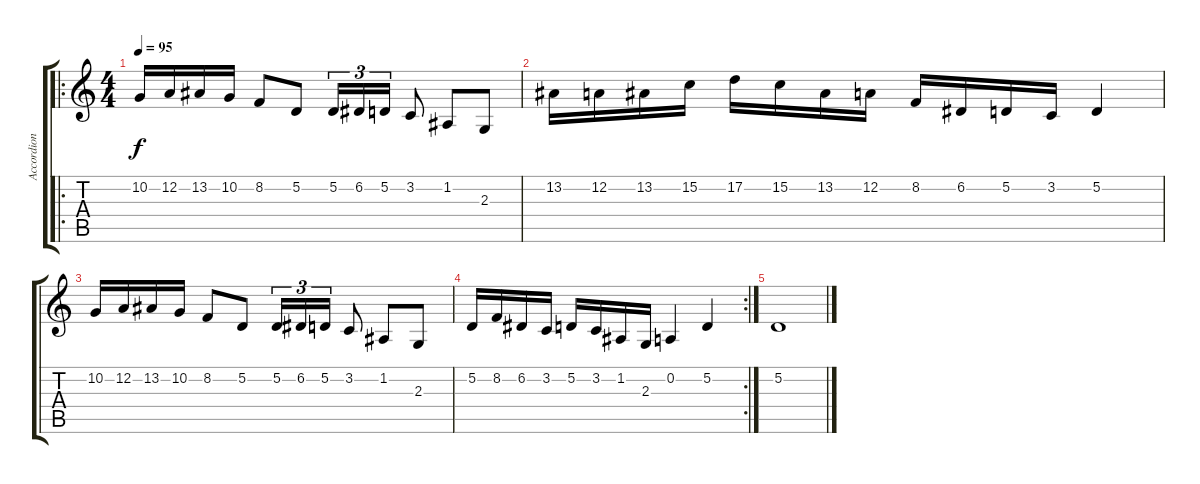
\track ("Accordion" "Accordion") {instrument accordion}
\staff {score tabs}
\tuning (D4 A3 F3 C3 G2 D2) {hide}
\ro
\ts (4 4)
\tempo 95
\clef g2
\ks c
10.2.16{dy f} 12.2.16 13.2.16 10.2.16 8.2.8 5.2.8 5.2.16{tu (3 2)} 6.2.16{tu (3 2)} 5.2.16{tu (3 2)} 3.2.8 1.2.8 2.3.8 |
13.2.16 12.2.16 13.2.16 15.2.16 17.2.16 15.2.16 13.2.16 12.2.16 8.2.16 6.2.16 5.2.16 3.2.16 5.2.4 |
10.2.16 12.2.16 13.2.16 10.2.16 8.2.8 5.2.8 5.2.16{tu (3 2)} 6.2.16{tu (3 2)} 5.2.16{tu (3 2)} 3.2.8 1.2.8 2.3.8 |
\rc 2
5.2.16 8.2.16 6.2.16 3.2.16 5.2.16 3.2.16 1.2.16 2.3.16 0.2.4 5.2.4 |
5.2.1
